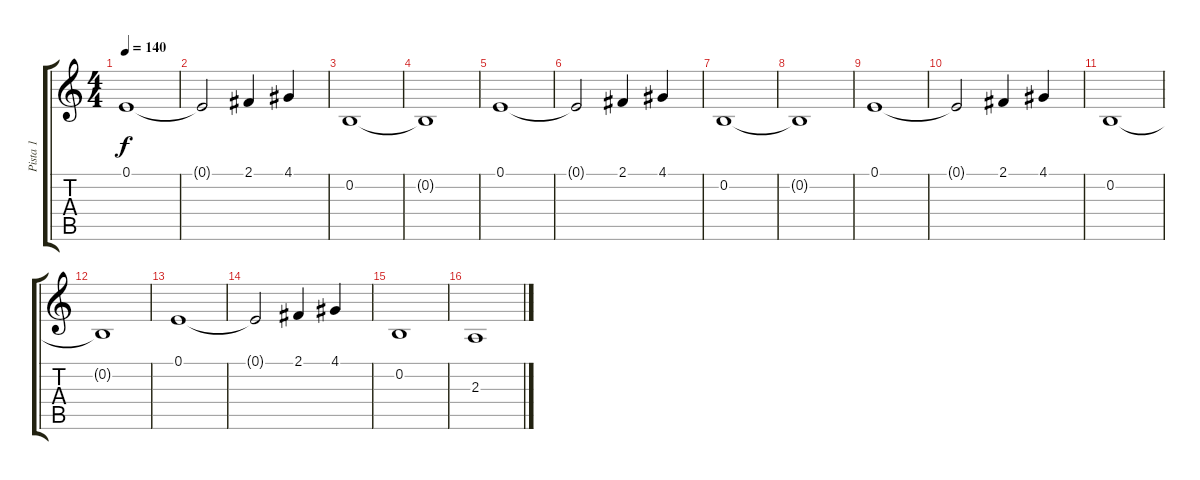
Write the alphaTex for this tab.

\track ("Pista 1" "Pista 1") {instrument stringensemble2}
\staff {score tabs}
\tuning (E4 B3 G3 D3 A2 E2) {hide}
\ts (4 4)
\tempo 140
\clef g2
\ks c
0.1.1{dy f} |
0.1{t}.2 2.1.4 4.1.4 |
0.2.1 |
0.2{t}.1 |
0.1.1 |
0.1{t}.2 2.1.4 4.1.4 |
0.2.1 |
0.2{t}.1 |
0.1.1 |
0.1{t}.2 2.1.4 4.1.4 |
0.2.1 |
0.2{t}.1 |
0.1.1 |
0.1{t}.2 2.1.4 4.1.4 |
0.2.1 |
2.3.1
